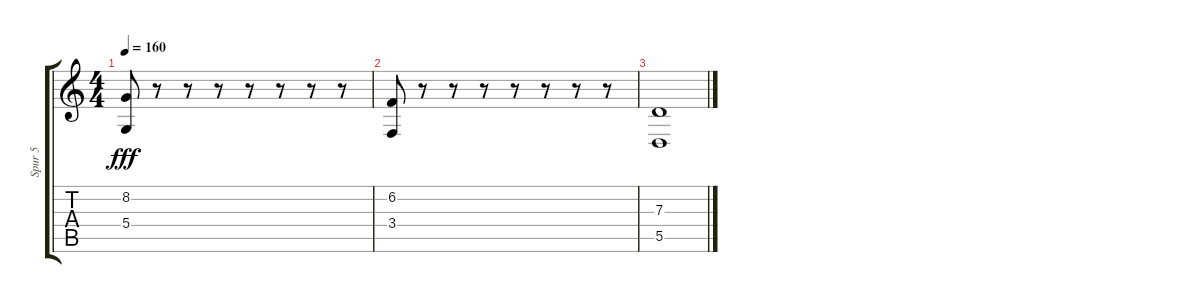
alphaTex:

\track ("Spur 5" "Spur 5") {instrument stringensemble1}
\staff {score tabs}
\tuning (E4 B3 G3 D3 A2 E2) {hide}
\ts (4 4)
\tempo 160
\clef g2
\ks c
(8.2 5.4).8{dy fff} r.8 r.8 r.8 r.8 r.8 r.8 r.8 |
(6.2 3.4).8 r.8 r.8 r.8 r.8 r.8 r.8 r.8 |
(7.3 5.5).1
